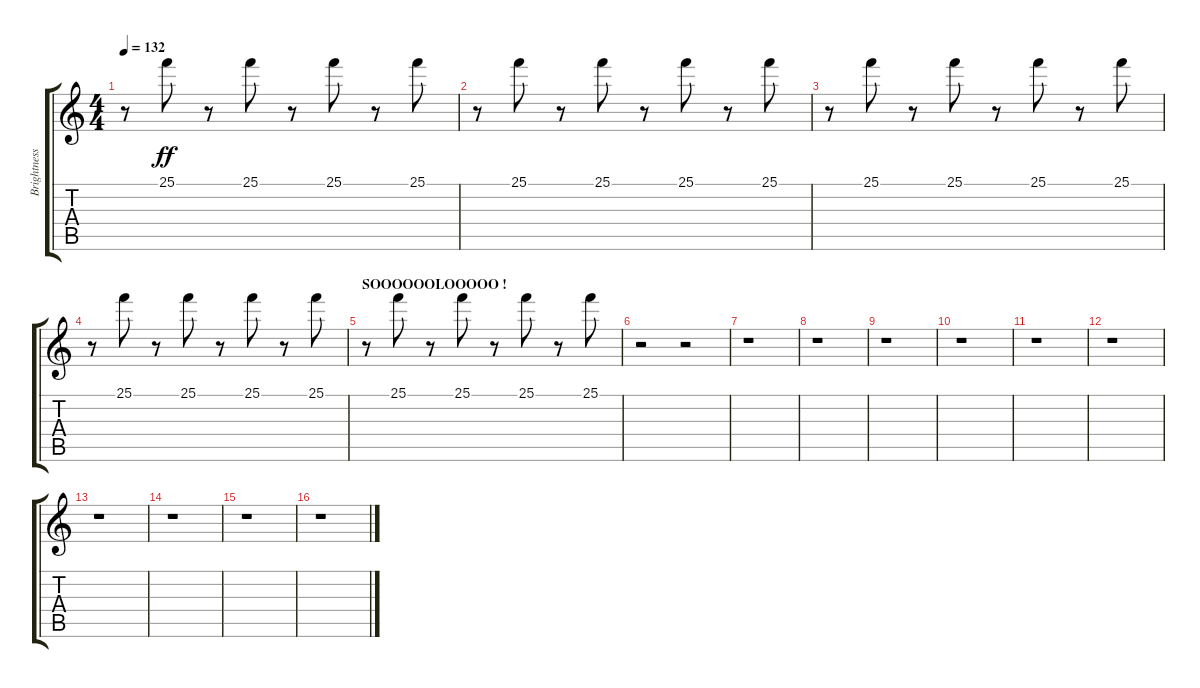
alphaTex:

\track ("Brightness" "Brightness") {instrument fx5brightness}
\staff {score tabs}
\tuning (E4 B3 G3 D3 A2 E2) {hide}
\ts (4 4)
\tempo 132
\clef g2
\ks c
r.8{dy ff} 25.1.8 r.8 25.1.8 r.8 25.1.8 r.8 25.1.8 |
r.8 25.1.8 r.8 25.1.8 r.8 25.1.8 r.8 25.1.8 |
r.8 25.1.8 r.8 25.1.8 r.8 25.1.8 r.8 25.1.8 |
r.8 25.1.8 r.8 25.1.8 r.8 25.1.8 r.8 25.1.8 |
\section ("" "SOOOOOOLOOOOO !")
r.8 25.1.8 r.8 25.1.8 r.8 25.1.8 r.8 25.1.8 |
r.2 r.2 |
r.1 |
r.1 |
r.1 |
r.1 |
r.1 |
r.1 |
r.1 |
r.1 |
r.1 |
r.1
